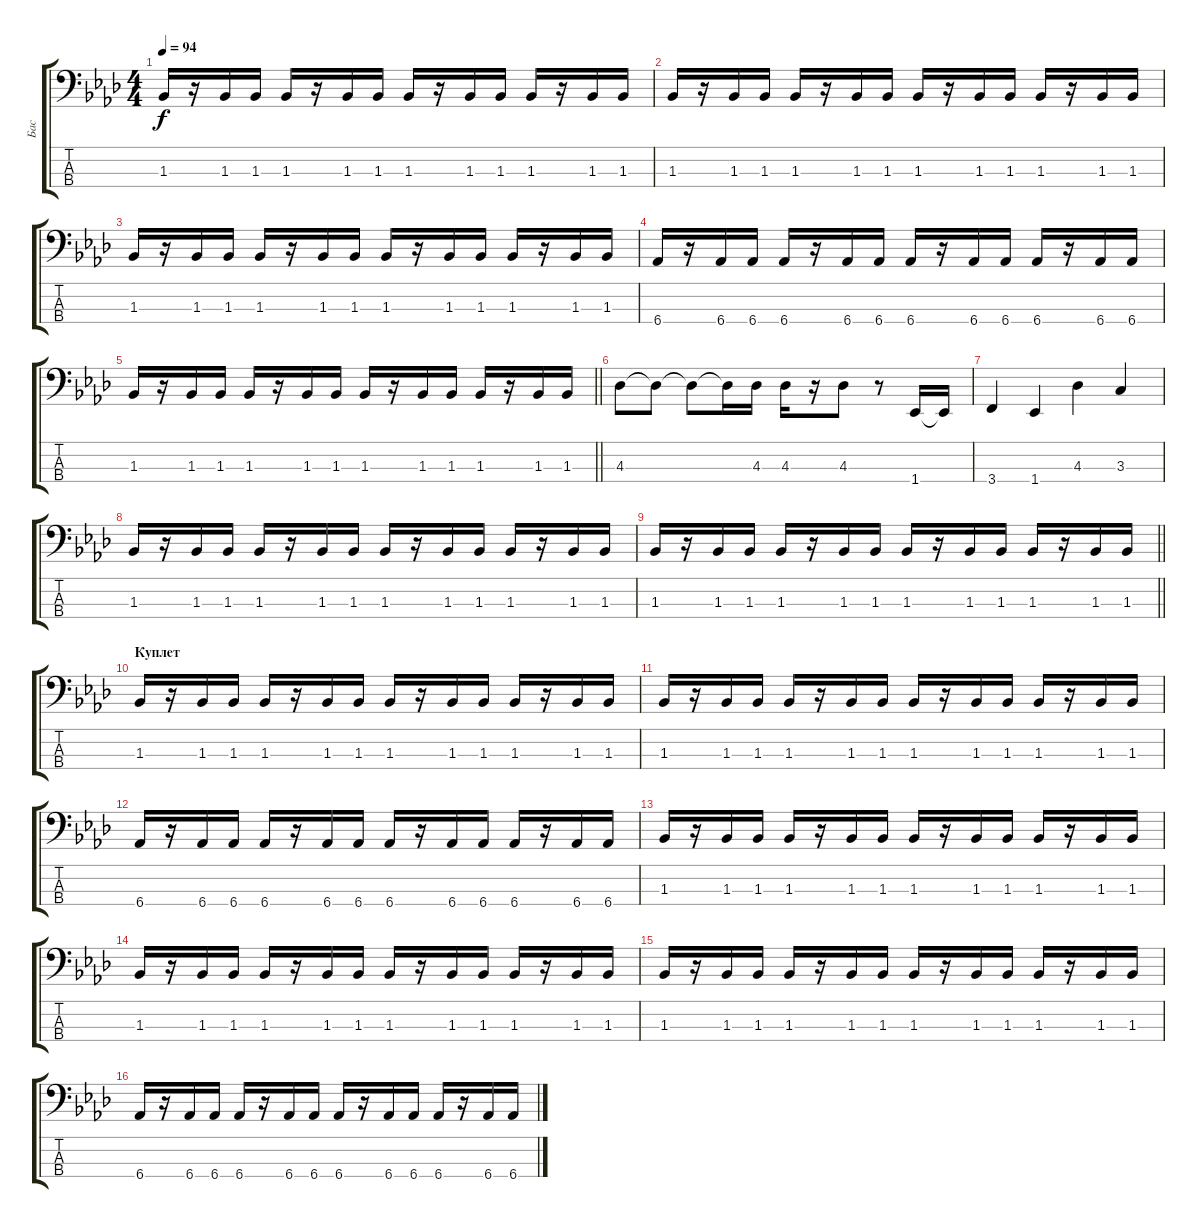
\track ("Бас" "Бас") {instrument electricbassfinger}
\staff {score tabs}
\tuning (G2 D2 A1 D1) {hide}
\ts (4 4)
\tempo 94
\clef f4
\ks fminor
1.3.16{dy f} r.16 1.3.16 1.3.16 1.3.16 r.16 1.3.16 1.3.16 1.3.16 r.16 1.3.16 1.3.16 1.3.16 r.16 1.3.16 1.3.16 |
1.3.16 r.16 1.3.16 1.3.16 1.3.16 r.16 1.3.16 1.3.16 1.3.16 r.16 1.3.16 1.3.16 1.3.16 r.16 1.3.16 1.3.16 |
1.3.16 r.16 1.3.16 1.3.16 1.3.16 r.16 1.3.16 1.3.16 1.3.16 r.16 1.3.16 1.3.16 1.3.16 r.16 1.3.16 1.3.16 |
6.4.16 r.16 6.4.16 6.4.16 6.4.16 r.16 6.4.16 6.4.16 6.4.16 r.16 6.4.16 6.4.16 6.4.16 r.16 6.4.16 6.4.16 |
\barLineRight lightlight
1.3.16 r.16 1.3.16 1.3.16 1.3.16 r.16 1.3.16 1.3.16 1.3.16 r.16 1.3.16 1.3.16 1.3.16 r.16 1.3.16 1.3.16 |
\section ("" "")
4.3.8 4.3{t}.8 4.3{t}.8 4.3{t}.16 4.3.16 4.3.16 r.16 4.3.8 r.8 1.4.16 1.4{t}.16 |
3.4.4 1.4.4 4.3.4 3.3.4 |
1.3.16 r.16 1.3.16 1.3.16 1.3.16 r.16 1.3.16 1.3.16 1.3.16 r.16 1.3.16 1.3.16 1.3.16 r.16 1.3.16 1.3.16 |
\barLineRight lightlight
1.3.16 r.16 1.3.16 1.3.16 1.3.16 r.16 1.3.16 1.3.16 1.3.16 r.16 1.3.16 1.3.16 1.3.16 r.16 1.3.16 1.3.16 |
\section ("" "Куплет")
1.3.16 r.16 1.3.16 1.3.16 1.3.16 r.16 1.3.16 1.3.16 1.3.16 r.16 1.3.16 1.3.16 1.3.16 r.16 1.3.16 1.3.16 |
1.3.16 r.16 1.3.16 1.3.16 1.3.16 r.16 1.3.16 1.3.16 1.3.16 r.16 1.3.16 1.3.16 1.3.16 r.16 1.3.16 1.3.16 |
6.4.16 r.16 6.4.16 6.4.16 6.4.16 r.16 6.4.16 6.4.16 6.4.16 r.16 6.4.16 6.4.16 6.4.16 r.16 6.4.16 6.4.16 |
1.3.16 r.16 1.3.16 1.3.16 1.3.16 r.16 1.3.16 1.3.16 1.3.16 r.16 1.3.16 1.3.16 1.3.16 r.16 1.3.16 1.3.16 |
1.3.16 r.16 1.3.16 1.3.16 1.3.16 r.16 1.3.16 1.3.16 1.3.16 r.16 1.3.16 1.3.16 1.3.16 r.16 1.3.16 1.3.16 |
1.3.16 r.16 1.3.16 1.3.16 1.3.16 r.16 1.3.16 1.3.16 1.3.16 r.16 1.3.16 1.3.16 1.3.16 r.16 1.3.16 1.3.16 |
6.4.16 r.16 6.4.16 6.4.16 6.4.16 r.16 6.4.16 6.4.16 6.4.16 r.16 6.4.16 6.4.16 6.4.16 r.16 6.4.16 6.4.16
